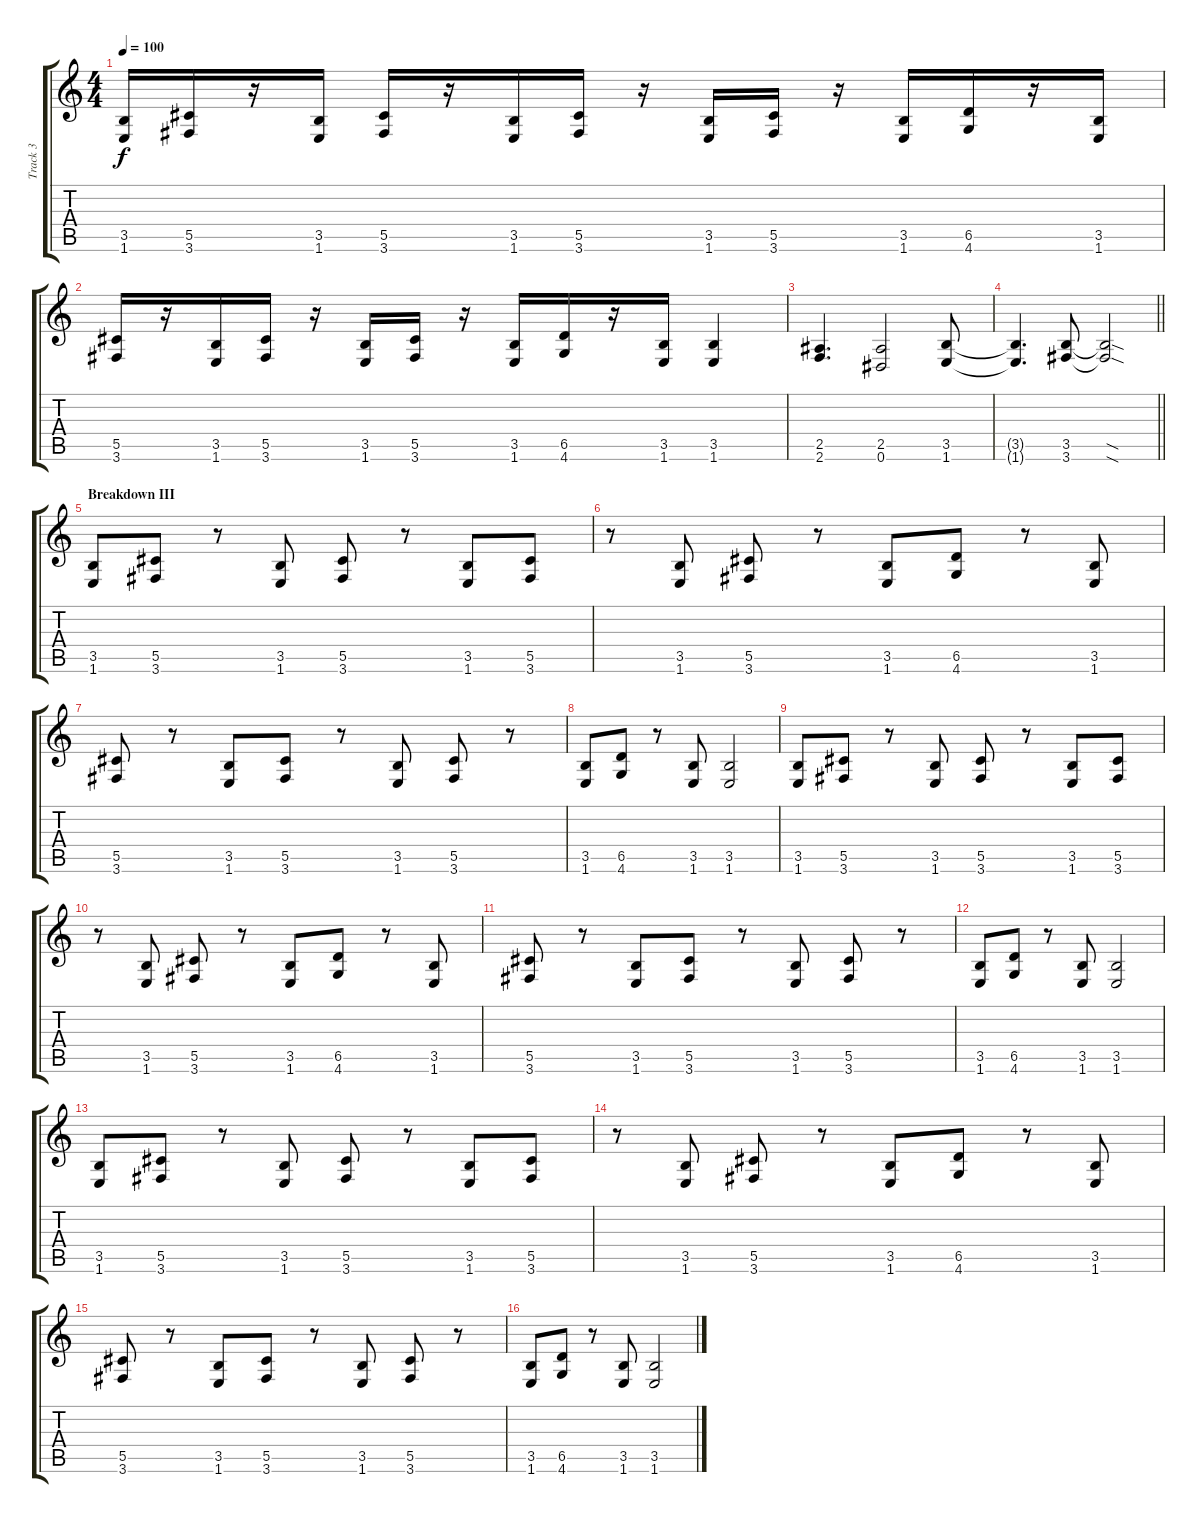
\track ("Track 3" "Track 3") {instrument distortionguitar}
\staff {score tabs}
\tuning (Eb4 Bb3 Gb3 Db3 Ab2 Eb2) {hide}
\ts (4 4)
\tempo 100
\clef g2
\ks c
(3.5 1.6).16{dy f} (5.5 3.6).16 r.16 (3.5 1.6).16 (5.5 3.6).16 r.16 (3.5 1.6).16 (5.5 3.6).16 r.16 (3.5 1.6).16 (5.5 3.6).16 r.16 (3.5 1.6).16 (6.5 4.6).16 r.16 (3.5 1.6).16 |
(5.5 3.6).16 r.16 (3.5 1.6).16 (5.5 3.6).16 r.16 (3.5 1.6).16 (5.5 3.6).16 r.16 (3.5 1.6).16 (6.5 4.6).16 r.16 (3.5 1.6).16 (3.5 1.6).4 |
(2.5 2.6).4{d} (2.5 0.6).2 (3.5 1.6).8 |
\barLineRight lightlight
(3.5{t} 1.6{t}).4{d} (3.5 3.6).8 (3.5{sod t} 3.6{sod t}).2 |
\section ("" "Breakdown III")
(3.5 1.6).8 (5.5 3.6).8 r.8 (3.5 1.6).8 (5.5 3.6).8 r.8 (3.5 1.6).8 (5.5 3.6).8 |
r.8 (3.5 1.6).8 (5.5 3.6).8 r.8 (3.5 1.6).8 (6.5 4.6).8 r.8 (3.5 1.6).8 |
(5.5 3.6).8 r.8 (3.5 1.6).8 (5.5 3.6).8 r.8 (3.5 1.6).8 (5.5 3.6).8 r.8 |
(3.5 1.6).8 (6.5 4.6).8 r.8 (3.5 1.6).8 (3.5 1.6).2 |
(3.5 1.6).8 (5.5 3.6).8 r.8 (3.5 1.6).8 (5.5 3.6).8 r.8 (3.5 1.6).8 (5.5 3.6).8 |
r.8 (3.5 1.6).8 (5.5 3.6).8 r.8 (3.5 1.6).8 (6.5 4.6).8 r.8 (3.5 1.6).8 |
(5.5 3.6).8 r.8 (3.5 1.6).8 (5.5 3.6).8 r.8 (3.5 1.6).8 (5.5 3.6).8 r.8 |
(3.5 1.6).8 (6.5 4.6).8 r.8 (3.5 1.6).8 (3.5 1.6).2 |
(3.5 1.6).8 (5.5 3.6).8 r.8 (3.5 1.6).8 (5.5 3.6).8 r.8 (3.5 1.6).8 (5.5 3.6).8 |
r.8 (3.5 1.6).8 (5.5 3.6).8 r.8 (3.5 1.6).8 (6.5 4.6).8 r.8 (3.5 1.6).8 |
(5.5 3.6).8 r.8 (3.5 1.6).8 (5.5 3.6).8 r.8 (3.5 1.6).8 (5.5 3.6).8 r.8 |
(3.5 1.6).8 (6.5 4.6).8 r.8 (3.5 1.6).8 (3.5 1.6).2
